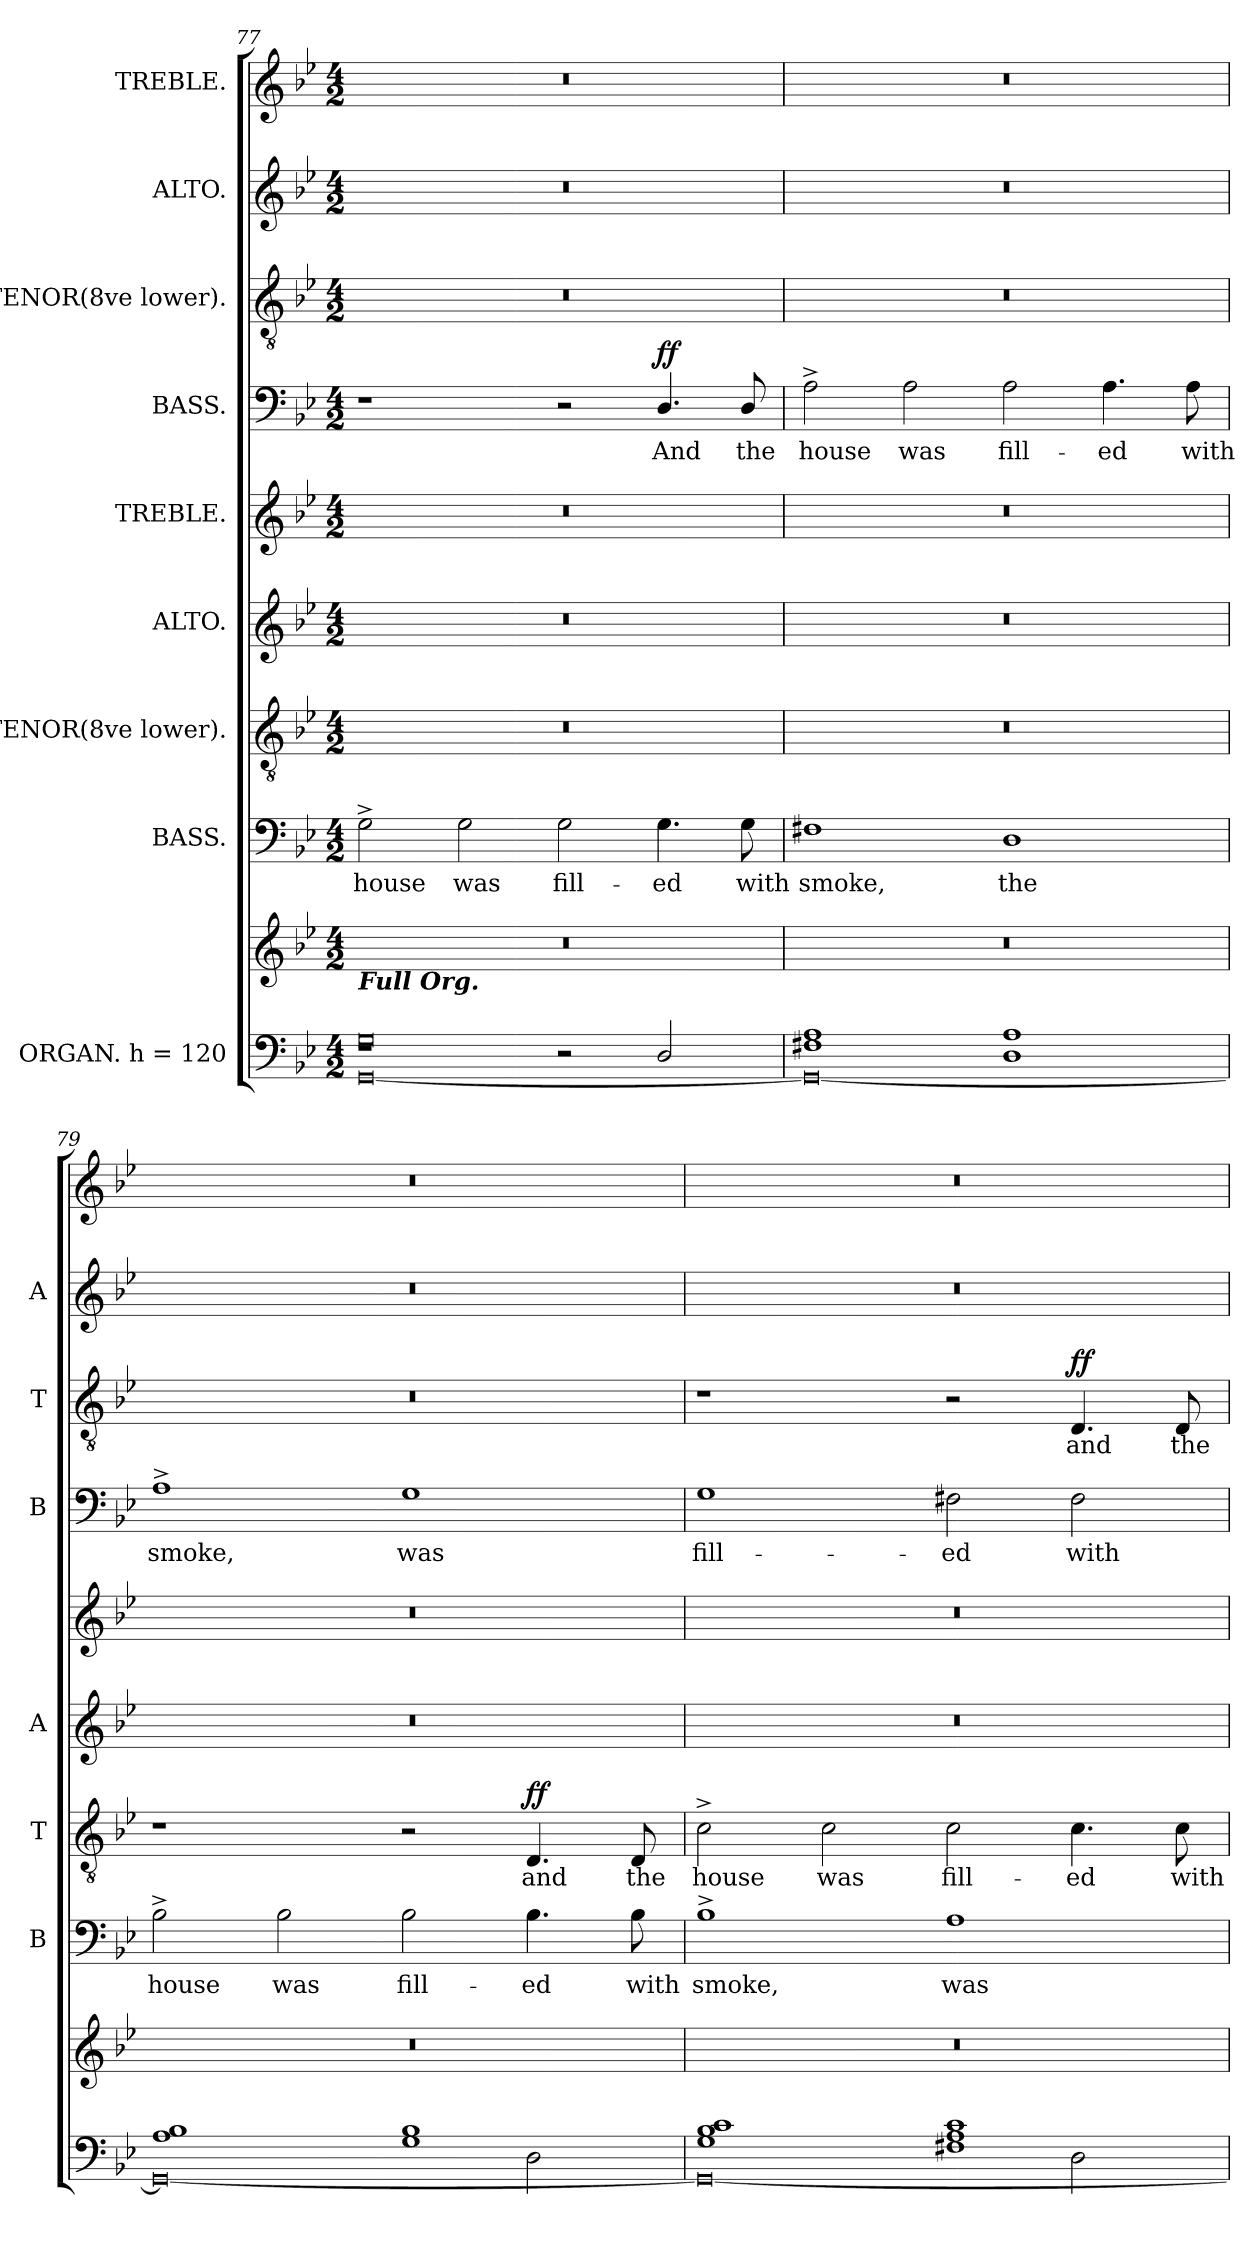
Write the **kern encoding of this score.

**kern	**kern	**kern	**text	**kern	**text	**dynam	**kern	**kern	**kern	**text	**dynam	**kern	**text	**dynam	**kern	**kern
*part9	*part9	*part8	*part8	*part7	*part7	*part7	*part6	*part5	*part4	*part4	*part4	*part3	*part3	*part3	*part2	*part1
*staff10	*staff9	*staff8	*staff8	*staff7	*staff7	*staff7	*staff6	*staff5	*staff4	*staff4	*staff4	*staff3	*staff3	*staff3	*staff2	*staff1
*I"ORGAN.  h = 120	*	*I"BASS.	*	*I"TENOR(8ve lower).	*	*	*I"ALTO.	*I"TREBLE.	*I"BASS.	*	*	*I"TENOR(8ve lower).	*	*	*I"ALTO.	*I"TREBLE.
*	*	*I'B	*	*I'T	*	*	*I'A	*	*I'B	*	*	*I'T	*	*	*I'A	*
*clefF4	*clefG2	*clefF4	*	*clefGv2	*	*	*clefG2	*clefG2	*clefF4	*	*	*clefGv2	*	*	*clefG2	*clefG2
*	*	*	*	*ITrd7c12	*	*	*	*	*	*	*	*ITrd7c12	*	*	*	*
*k[b-e-]	*k[b-e-]	*k[b-e-]	*	*k[b-e-]	*	*	*k[b-e-]	*k[b-e-]	*k[b-e-]	*	*	*k[b-e-]	*	*	*k[b-e-]	*k[b-e-]
*g:	*g:	*g:	*	*g:	*	*	*g:	*g:	*g:	*	*	*g:	*	*	*g:	*g:
*M4/2	*M4/2	*M4/2	*	*M4/2	*	*	*M4/2	*M4/2	*M4/2	*	*	*M4/2	*	*	*M4/2	*M4/2
=77	=77	=77	=77	=77	=77	=77	=77	=77	=77	=77	=77	=77	=77	=77	=77	=77
*^	*	*	*	*	*	*	*	*	*	*	*	*	*	*	*	*
*	*^	*	*	*	*	*	*	*	*	*	*	*	*	*	*	*	*
!	!	!	!LO:TX:b:Bi:t=Full Org.	!	!	!	!	!	!	!	!	!	!	!	!	!	!	!
!	!	!	!LO:N:vis=1	!	!LO:LY:b	!LO:N:vis=1	!	!	!LO:N:vis=1	!LO:N:vis=1	!	!	!	!LO:N:vis=1	!	!	!LO:N:vis=1	!LO:N:vis=1
0G	[<0GG	1r	0r	2G^>\	house	0r	.	.	0r	0r	1r	.	.	0r	.	.	0r	0r
!	!	!	!	!	!LO:LY:b	!	!	!	!	!	!	!	!	!	!	!	!	!
.	.	.	.	2G\	was	.	.	.	.	.	.	.	.	.	.	.	.	.
!	!	!	!	!	!LO:LY:b	!	!	!	!	!	!	!	!	!	!	!	!	!
.	.	2r	.	2G\	fill-	.	.	.	.	.	2r	.	.	.	.	.	.	.
!	!	!	!	!	!LO:LY:b	!	!	!	!	!	!	!LO:LY:b	!LO:DY:a	!	!	!	!	!
.	.	2D/	.	4.G\	-ed	.	.	.	.	.	4.D/	And	ff	.	.	.	.	.
!	!	!	!	!	!LO:LY:b	!	!	!	!	!	!	!LO:LY:b	!	!	!	!	!	!
.	.	.	.	8G\	with	.	.	.	.	.	8D/	the	.	.	.	.	.	.
*	*v	*v	*	*	*	*	*	*	*	*	*	*	*	*	*	*	*	*
=78	=78	=78	=78	=78	=78	=78	=78	=78	=78	=78	=78	=78	=78	=78	=78	=78	=78
!	!	!LO:N:vis=1	!	!LO:LY:b	!LO:N:vis=1	!	!	!LO:N:vis=1	!LO:N:vis=1	!	!LO:LY:b	!	!LO:N:vis=1	!	!	!LO:N:vis=1	!LO:N:vis=1
1F#X 1A	0GG_	0r	1F#X	smoke,	0r	.	.	0r	0r	2A^>\	house	.	0r	.	.	0r	0r
!	!	!	!	!	!	!	!	!	!	!	!LO:LY:b	!	!	!	!	!	!
.	.	.	.	.	.	.	.	.	.	2A\	was	.	.	.	.	.	.
!	!	!	!	!LO:LY:b	!	!	!	!	!	!	!LO:LY:b	!	!	!	!	!	!
1D 1A	.	.	1D	the	.	.	.	.	.	2A\	fill-	.	.	.	.	.	.
!	!	!	!	!	!	!	!	!	!	!	!LO:LY:b	!	!	!	!	!	!
.	.	.	.	.	.	.	.	.	.	4.A\	-ed	.	.	.	.	.	.
!	!	!	!	!	!	!	!	!	!	!	!LO:LY:b	!	!	!	!	!	!
.	.	.	.	.	.	.	.	.	.	8A\	with	.	.	.	.	.	.
=79	=79	=79	=79	=79	=79	=79	=79	=79	=79	=79	=79	=79	=79	=79	=79	=79	=79
*	*^	*	*	*	*	*	*	*	*	*	*	*	*	*	*	*	*
!	!	!	!LO:N:vis=1	!	!LO:LY:b	!	!	!	!LO:N:vis=1	!LO:N:vis=1	!	!LO:LY:b	!	!LO:N:vis=1	!	!	!LO:N:vis=1	!LO:N:vis=1
1A 1B-	0GG_	1ryy	0r	2B-^>\	house	1r	.	.	0r	0r	1A^>	smoke,	.	0r	.	.	0r	0r
!	!	!	!	!	!LO:LY:b	!	!	!	!	!	!	!	!	!	!	!	!	!
.	.	.	.	2B-\	was	.	.	.	.	.	.	.	.	.	.	.	.	.
!	!	!	!	!	!LO:LY:b	!	!	!	!	!	!	!LO:LY:b	!	!	!	!	!	!
1G 1B-	.	2ryy	.	2B-\	fill-	2r	.	.	.	.	1G	was	.	.	.	.	.	.
!	!	!	!	!	!LO:LY:b	!	!LO:LY:b	!LO:DY:b	!	!	!	!	!	!	!	!	!	!
.	.	2D\	.	4.B-\	-ed	4.DD/	and	ff	.	.	.	.	.	.	.	.	.	.
!	!	!	!	!	!LO:LY:b	!	!LO:LY:b	!	!	!	!	!	!	!	!	!	!	!
.	.	.	.	8B-\	with	8DD/	the	.	.	.	.	.	.	.	.	.	.	.
!!LO:PB:g=z
=80	=80	=80	=80	=80	=80	=80	=80	=80	=80	=80	=80	=80	=80	=80	=80	=80	=80	=80
!	!	!	!LO:N:vis=1	!	!LO:LY:b	!	!LO:LY:b	!	!LO:N:vis=1	!LO:N:vis=1	!	!LO:LY:b	!	!	!	!	!LO:N:vis=1	!LO:N:vis=1
1G 1B- 1c	0GG_	1ryy	0r	1B-^>	smoke,	2C^>\	house	.	0r	0r	1G	fill-	.	1r	.	.	0r	0r
!	!	!	!	!	!	!	!LO:LY:b	!	!	!	!	!	!	!	!	!	!	!
.	.	.	.	.	.	2C\	was	.	.	.	.	.	.	.	.	.	.	.
!	!	!	!	!	!LO:LY:b	!	!LO:LY:b	!	!	!	!	!LO:LY:b	!	!	!	!	!	!
1F#X 1A 1c	.	2ryy	.	1A	was	2C\	fill-	.	.	.	2F#X\	-ed	.	2r	.	.	.	.
!	!	!	!	!	!	!	!LO:LY:b	!	!	!	!	!LO:LY:b	!	!	!LO:LY:b	!LO:DY:b	!	!
.	.	2D\	.	.	.	4.C\	-ed	.	.	.	2F#\	with	.	4.DD/	and	ff	.	.
!	!	!	!	!	!	!	!LO:LY:b	!	!	!	!	!	!	!	!LO:LY:b	!	!	!
.	.	.	.	.	.	8C\	with	.	.	.	.	.	.	8DD/	the	.	.	.
*v	*v	*v	*	*	*	*	*	*	*	*	*	*	*	*	*	*	*	*
=	=	=	=	=	=	=	=	=	=	=	=	=	=	=	=	=
*-	*-	*-	*-	*-	*-	*-	*-	*-	*-	*-	*-	*-	*-	*-	*-	*-
